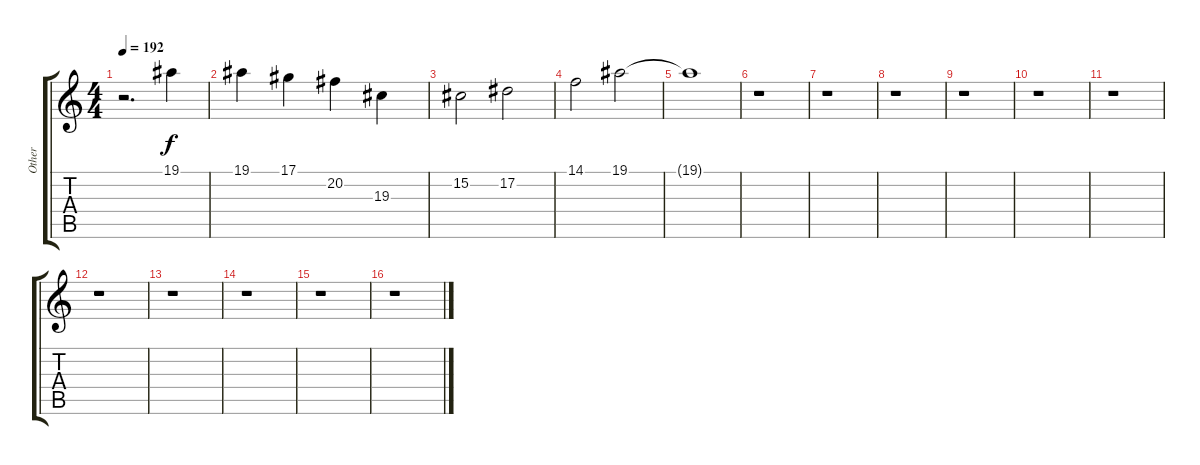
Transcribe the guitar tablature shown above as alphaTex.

\track ("Other" "Other") {instrument glockenspiel}
\staff {score tabs}
\tuning (Eb4 Bb3 Gb3 Db3 Ab2 Eb2) {hide}
\ts (4 4)
\tempo 192
\clef g2
\ks c
r.2{d dy f} 19.1.4 |
19.1.4 17.1.4 20.2.4 19.3.4 |
15.2.2 17.2.2 |
14.1.2 19.1.2 |
19.1{t}.1 |
r.1 |
r.1 |
r.1 |
r.1 |
r.1 |
r.1 |
r.1 |
r.1 |
r.1 |
r.1 |
r.1
